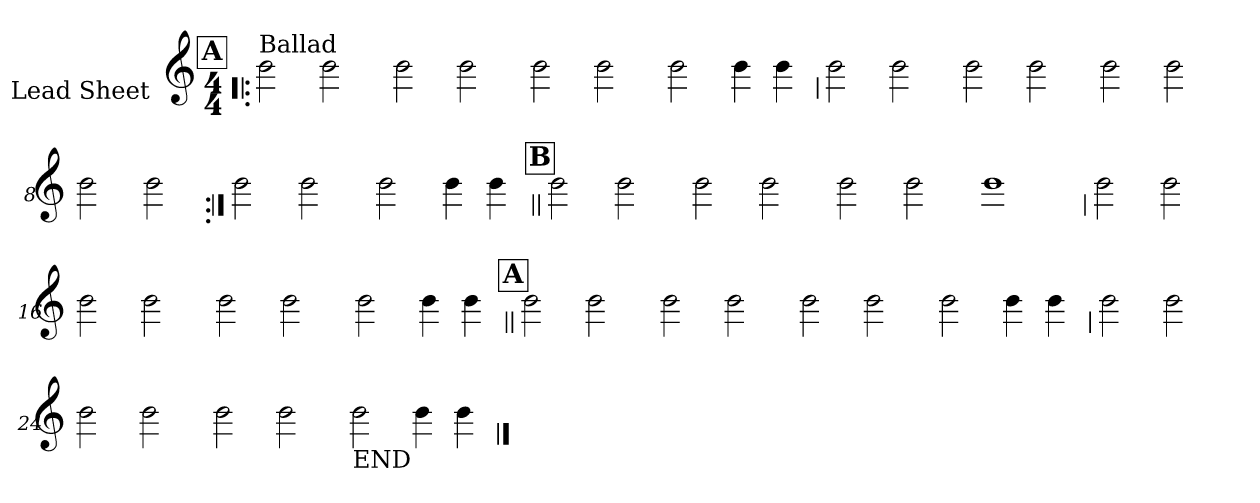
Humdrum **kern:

**kern
*part1
*staff1
*I"Lead Sheet
*stria0
*clefG2
*k[]
*C:
*M4/4
!!LO:REH:place=s1:a:t=A
=1!|:
!LO:TX:a:t=Ballad
2b
2b
=2-
2b
2b
=3-
2b
2b
=4-
2b
4b
4b
!!LO:LB:g=z
=5
2b
2b
=6-
2b
2b
=7-
2b
2b
=8-
2b
2b
!!LO:LB:g=z
=9:|!
2b
2b
=10-
2b
4b
4b
!!LO:LB:g=z
!!LO:REH:place=s1:a:t=B
=11||
2b
2b
=12-
2b
2b
=13-
2b
2b
=14-
1b
!!LO:LB:g=z
=15
2b
2b
=16-
2b
2b
=17-
2b
2b
=18-
2b
4b
4b
!!LO:LB:g=z
!!LO:REH:place=s1:a:t=A
=19||
2b
2b
=20-
2b
2b
=21-
2b
2b
=22-
2b
4b
4b
!!LO:LB:g=z
=23
2b
2b
=24-
2b
2b
=25-
2b
2b
=26-
!LO:TX:b:t=END
2b
4b
4b
==
*-
